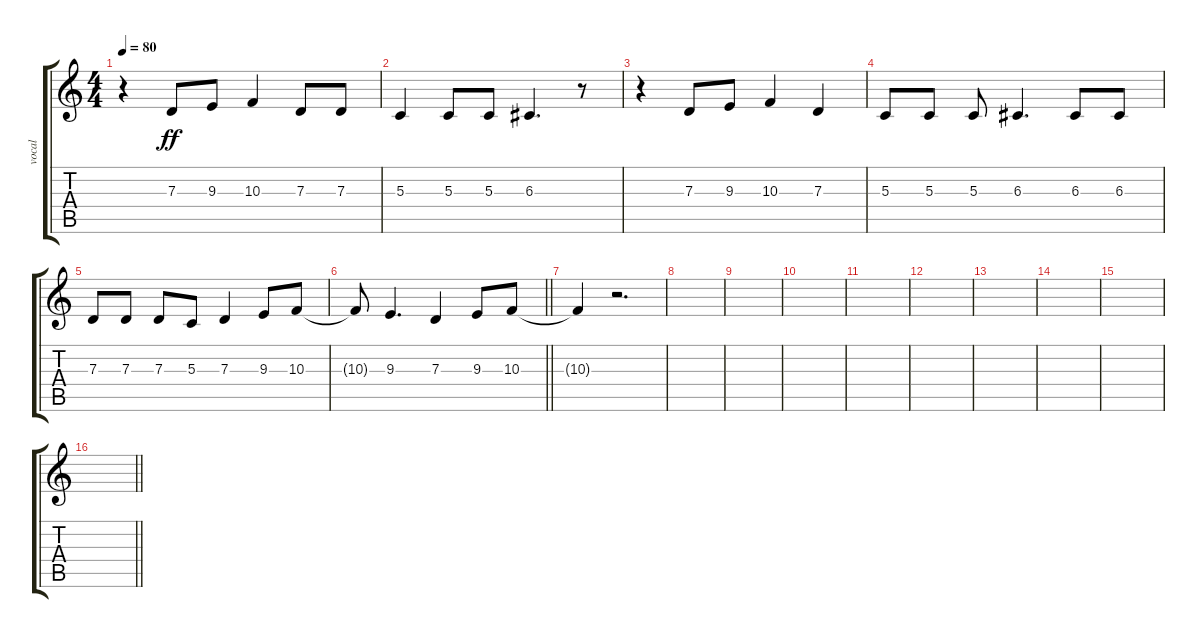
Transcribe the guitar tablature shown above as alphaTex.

\track ("vocal" "vocal") {instrument clarinet}
\staff {score tabs}
\tuning (E4 B3 G3 D3 A2 E2) {hide}
\ts (4 4)
\tempo 80
\clef g2
\ks c
r.4{dy ff} 7.3.8 9.3.8 10.3.4 7.3.8 7.3.8 |
5.3.4 5.3.8 5.3.8 6.3.4{d} r.8 |
r.4 7.3.8 9.3.8 10.3.4 7.3.4 |
5.3.8 5.3.8 5.3.8 6.3.4{d} 6.3.8 6.3.8 |
7.3.8 7.3.8 7.3.8 5.3.8 7.3.4 9.3.8 10.3.8 |
\barLineRight lightlight
10.3{t}.8 9.3.4{d} 7.3.4 9.3.8 10.3.8 |
\section ("" "")
10.3{t}.4 r.2{d} |
|
|
|
|
|
|
|
|
\barLineRight lightlight
